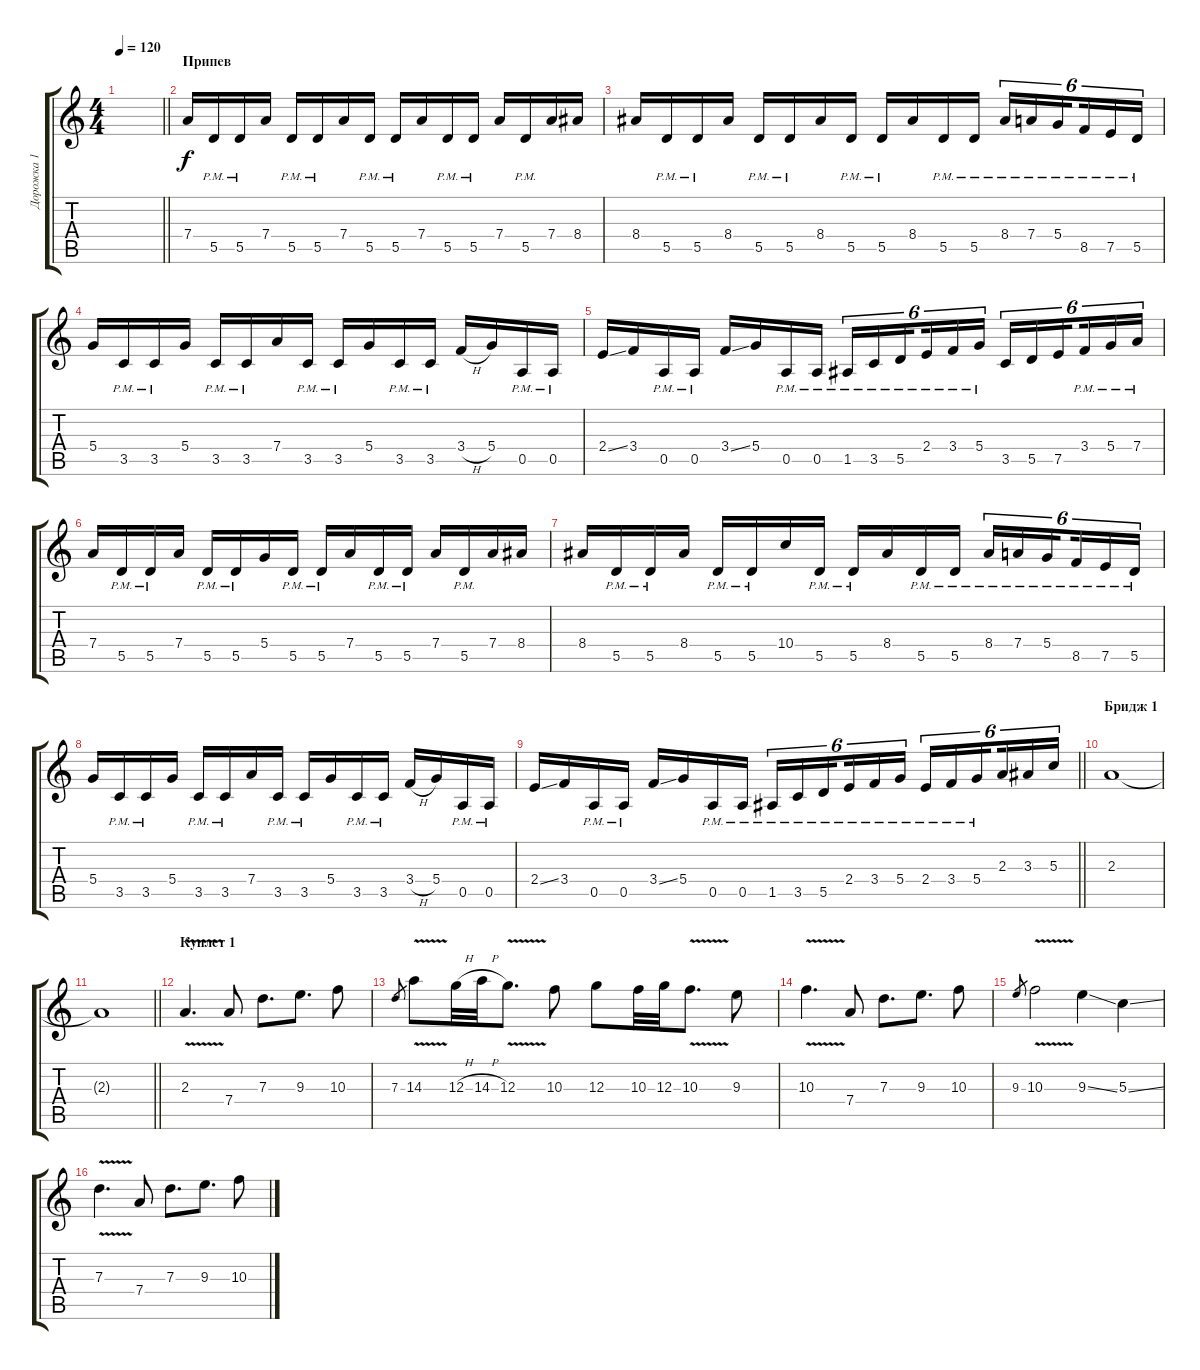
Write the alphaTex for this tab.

\track ("Дорожка 1" "Дорожка 1") {instrument distortionguitar}
\staff {score tabs}
\tuning (E4 B3 G3 D3 A2 E2) {hide}
\ts (4 4)
\tempo 120
\clef g2
\barLineRight lightlight
\ks c
|
\section ("" "Припев")
7.4.16 5.5{pm}.16 5.5{pm}.16 7.4.16 5.5{pm}.16 5.5{pm}.16 7.4.16 5.5{pm}.16 5.5{pm}.16 7.4.16 5.5{pm}.16 5.5{pm}.16 7.4.16 5.5{pm}.16 7.4.16 8.4.16 |
8.4.16 5.5{pm}.16 5.5{pm}.16 8.4.16 5.5{pm}.16 5.5{pm}.16 8.4.16 5.5{pm}.16 5.5{pm}.16 8.4.16 5.5{pm}.16 5.5{pm}.16 8.4{pm}.16{tu (6 4)} 7.4{pm}.16{tu (6 4)} 5.4{pm}.16{tu (6 4) beam splitsecondary} 8.5{pm}.16{tu (6 4)} 7.5{pm}.16{tu (6 4)} 5.5{pm}.16{tu (6 4)} |
5.4.16 3.5{pm}.16 3.5{pm}.16 5.4.16 3.5{pm}.16 3.5{pm}.16 7.4.16 3.5{pm}.16 3.5{pm}.16 5.4.16 3.5{pm}.16 3.5{pm}.16 3.4{h}.16 5.4.16 0.5{pm}.16 0.5{pm}.16 |
2.4{ss}.16 3.4.16 0.5{pm}.16 0.5{pm}.16 3.4{ss}.16 5.4.16 0.5{pm}.16 0.5{pm}.16 1.5{pm}.16{tu (6 4)} 3.5{pm}.16{tu (6 4)} 5.5{pm}.16{tu (6 4) beam splitsecondary} 2.4{pm}.16{tu (6 4)} 3.4{pm}.16{tu (6 4)} 5.4{pm}.16{tu (6 4)} 3.5.16{tu (6 4)} 5.5.16{tu (6 4)} 7.5.16{tu (6 4) beam splitsecondary} 3.4{pm}.16{tu (6 4)} 5.4{pm}.16{tu (6 4)} 7.4{pm}.16{tu (6 4)} |
7.4.16 5.5{pm}.16 5.5{pm}.16 7.4.16 5.5{pm}.16 5.5{pm}.16 5.4.16 5.5{pm}.16 5.5{pm}.16 7.4.16 5.5{pm}.16 5.5{pm}.16 7.4.16 5.5{pm}.16 7.4.16 8.4.16 |
8.4.16 5.5{pm}.16 5.5{pm}.16 8.4.16 5.5{pm}.16 5.5{pm}.16 10.4.16 5.5{pm}.16 5.5{pm}.16 8.4.16 5.5{pm}.16 5.5{pm}.16 8.4{pm}.16{tu (6 4)} 7.4{pm}.16{tu (6 4)} 5.4{pm}.16{tu (6 4) beam splitsecondary} 8.5{pm}.16{tu (6 4)} 7.5{pm}.16{tu (6 4)} 5.5{pm}.16{tu (6 4)} |
5.4.16 3.5{pm}.16 3.5{pm}.16 5.4.16 3.5{pm}.16 3.5{pm}.16 7.4.16 3.5{pm}.16 3.5{pm}.16 5.4.16 3.5{pm}.16 3.5{pm}.16 3.4{h}.16 5.4.16 0.5{pm}.16 0.5{pm}.16 |
\barLineRight lightlight
2.4{ss}.16 3.4.16 0.5{pm}.16 0.5{pm}.16 3.4{ss}.16 5.4.16 0.5{pm}.16 0.5{pm}.16 1.5{pm}.16{tu (6 4)} 3.5{pm}.16{tu (6 4)} 5.5{pm}.16{tu (6 4) beam splitsecondary} 2.4{pm}.16{tu (6 4)} 3.4{pm}.16{tu (6 4)} 5.4{pm}.16{tu (6 4)} 2.4{pm}.16{tu (6 4)} 3.4{pm}.16{tu (6 4)} 5.4{pm}.16{tu (6 4) beam splitsecondary} 2.3.16{tu (6 4)} 3.3.16{tu (6 4)} 5.3.16{tu (6 4)} |
\section ("" "Бридж 1")
2.3.1 |
\barLineRight lightlight
2.3{t}.1 |
\section ("" "Куплет 1")
2.3{v}.4{d} 7.4.8 7.3.8{d} 9.3.8{d} 10.3.8 |
7.3.8{gr} 14.3{v}.8 12.3{h}.32 14.3{h}.32 12.3{v}.8{d} 10.3.8 12.3.8 10.3.32 12.3.32 10.3{v}.8{d} 9.3.8 |
10.3{v}.4{d} 7.4.8 7.3.8{d} 9.3.8{d} 10.3.8 |
9.3.8{gr} 10.3{v}.2 9.3{ss}.4 5.3{ss}.4 |
7.3{v}.4{d} 7.4.8 7.3.8{d} 9.3.8{d} 10.3.8
